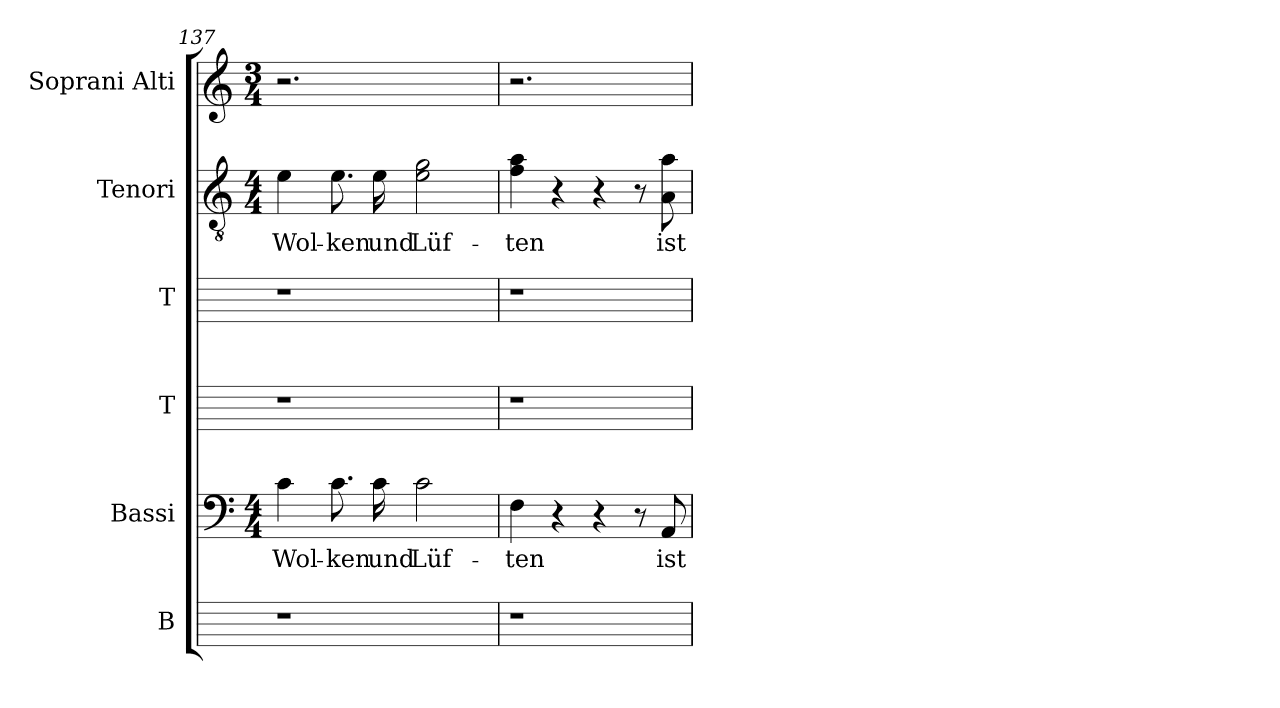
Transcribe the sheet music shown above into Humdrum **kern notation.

**kern	**kern	**text	**kern	**kern	**kern	**text	**kern
*part6	*part5	*part5	*part4	*part3	*part2	*part2	*part1
*staff6	*staff5	*staff5	*staff4	*staff3	*staff2	*staff2	*staff1
*I"B	*I"Bassi	*	*I"T	*I"T	*I"Tenori	*	*I"Soprani  Alti
*I'B	*I'B	*	*I'T	*I'T	*I'T	*	*I'S  A
*	*clefF4	*	*	*	*clefGv2	*	*clefG2
*	*k[]	*	*	*	*k[]	*	*k[]
*	*C:	*	*	*	*C:	*	*C:
*	*M4/4	*	*	*	*M4/4	*	*M3/4
=137	=137	=137	=137	=137	=137	=137	=137
!	!	!LO:LY:b:cj	!	!	!	!LO:LY:b:cj	!
1r	4c\	Wol-	1r	1r	4e\	Wol-	2.r
!	!	!LO:LY:b:cj	!	!	!	!LO:LY:b:cj	!
.	8.c\	-ken	.	.	8.e\	-ken	.
!	!	!LO:LY:b:cj	!	!	!	!LO:LY:b:cj	!
.	16c\	und	.	.	16e\	und	.
!	!	!LO:LY:b:cj	!	!	!	!LO:LY:b:cj	!
.	2c\	Lüf-	.	.	2g\ 2e\	Lüf-	.
.	.	.	.	.	.	.	4ryy
=138	=138	=138	=138	=138	=138	=138	=138
!	!	!LO:LY:b:cj	!	!	!	!LO:LY:b:cj	!
1r	4F\	-ten	1r	1r	4a\ 4f\	-ten	2.r
.	4r	.	.	.	4r	.	.
.	4r	.	.	.	4r	.	.
.	8r	.	.	.	8r	.	4ryy
!	!	!LO:LY:b:cj	!	!	!	!LO:LY:b:cj	!
.	8AA/	ist	.	.	8a\ 8A\	ist	.
=	=	=	=	=	=	=	=
*-	*-	*-	*-	*-	*-	*-	*-
